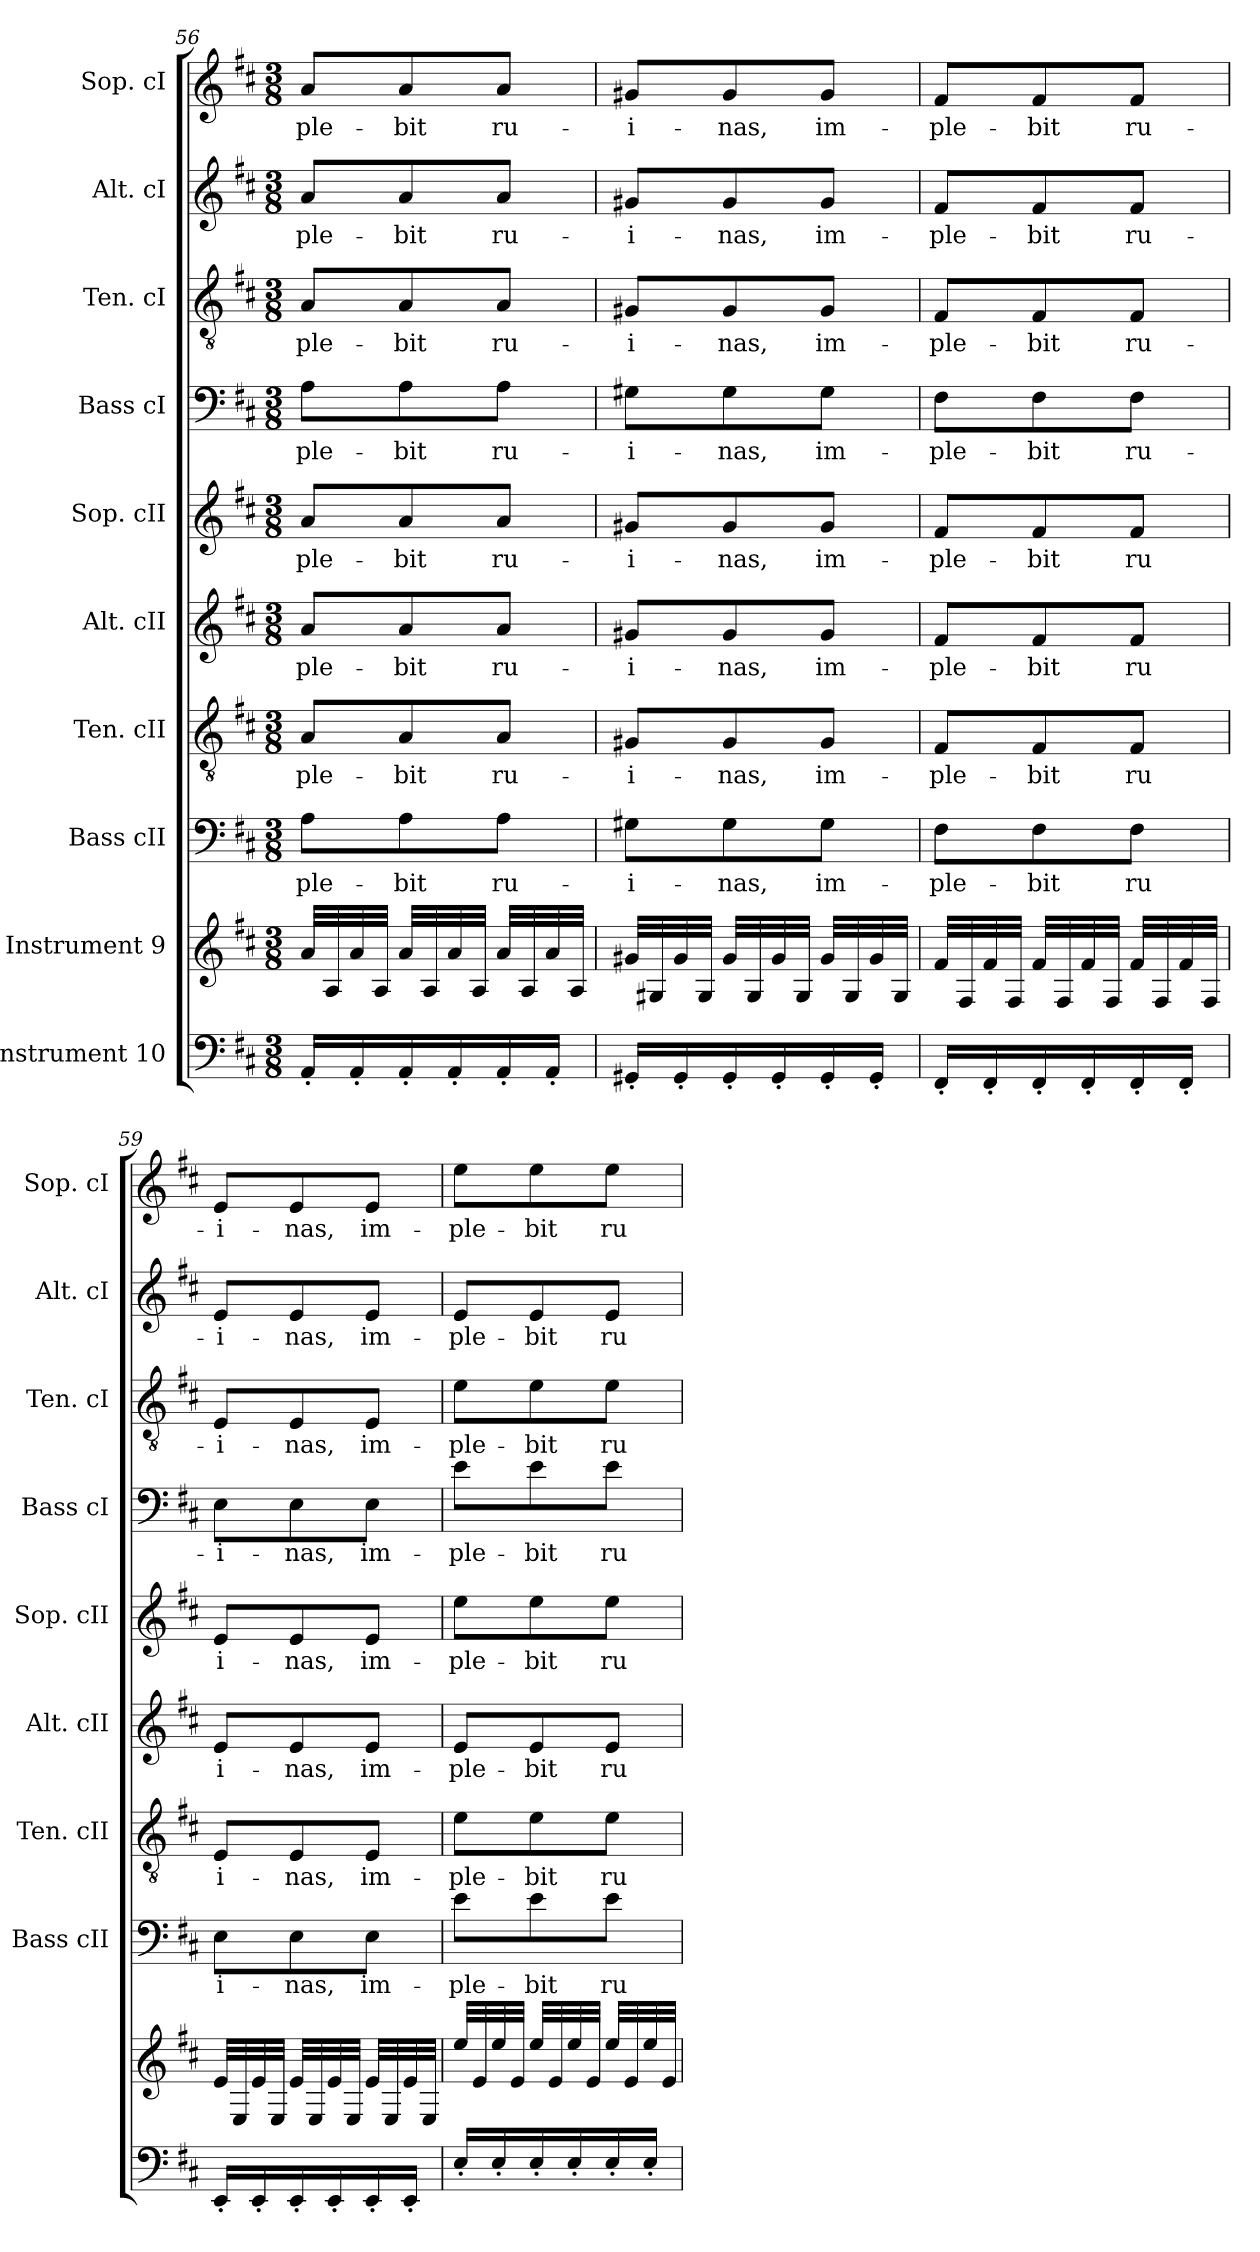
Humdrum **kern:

**kern	**kern	**kern	**text	**kern	**text	**kern	**text	**kern	**text	**kern	**text	**kern	**text	**kern	**text	**kern	**text
*part10	*part9	*part8	*part8	*part7	*part7	*part6	*part6	*part5	*part5	*part4	*part4	*part3	*part3	*part2	*part2	*part1	*part1
*staff10	*staff9	*staff8	*staff8	*staff7	*staff7	*staff6	*staff6	*staff5	*staff5	*staff4	*staff4	*staff3	*staff3	*staff2	*staff2	*staff1	*staff1
*I"Instrument 10	*I"Instrument 9	*I"Bass cII	*	*I"Ten. cII	*	*I"Alt. cII	*	*I"Sop. cII	*	*I"Bass cI	*	*I"Ten. cI	*	*I"Alt. cI	*	*I"Sop. cI	*
*	*	*I'Bass cII	*	*I'Ten. cII	*	*I'Alt. cII	*	*I'Sop. cII	*	*I'Bass cI	*	*I'Ten. cI	*	*I'Alt. cI	*	*I'Sop. cI	*
*clefF4	*clefG2	*clefF4	*	*clefGv2	*	*clefG2	*	*clefG2	*	*clefF4	*	*clefGv2	*	*clefG2	*	*clefG2	*
*k[f#c#]	*k[f#c#]	*k[f#c#]	*	*k[f#c#]	*	*k[f#c#]	*	*k[f#c#]	*	*k[f#c#]	*	*k[f#c#]	*	*k[f#c#]	*	*k[f#c#]	*
*D:	*D:	*D:	*	*D:	*	*D:	*	*D:	*	*D:	*	*D:	*	*D:	*	*D:	*
*M3/8	*M3/8	*M3/8	*	*M3/8	*	*M3/8	*	*M3/8	*	*M3/8	*	*M3/8	*	*M3/8	*	*M3/8	*
=56	=56	=56	=56	=56	=56	=56	=56	=56	=56	=56	=56	=56	=56	=56	=56	=56	=56
!	!	!	!LO:LY:b:cj	!	!LO:LY:b:cj	!	!LO:LY:b:cj	!	!LO:LY:b:cj	!	!LO:LY:b:cj	!	!LO:LY:b:cj	!	!LO:LY:b:cj	!	!LO:LY:b:cj
16AA'</L	32a/L	8A\L	-ple-	8A/L	-ple-	8a/L	-ple-	8a/L	-ple-	8A\L	-ple-	8A/L	-ple-	8a/L	-ple-	8a/L	-ple-
.	32A/	.	.	.	.	.	.	.	.	.	.	.	.	.	.	.	.
16AA'</	32a/	.	.	.	.	.	.	.	.	.	.	.	.	.	.	.	.
.	32A/J	.	.	.	.	.	.	.	.	.	.	.	.	.	.	.	.
!	!	!	!LO:LY:b:cj	!	!LO:LY:b:cj	!	!LO:LY:b:cj	!	!LO:LY:b:cj	!	!LO:LY:b:cj	!	!LO:LY:b:cj	!	!LO:LY:b:cj	!	!LO:LY:b:cj
16AA'</	32a/L	8A\	-bit	8A/	-bit	8a/	-bit	8a/	-bit	8A\	-bit	8A/	-bit	8a/	-bit	8a/	-bit
.	32A/	.	.	.	.	.	.	.	.	.	.	.	.	.	.	.	.
16AA'</	32a/	.	.	.	.	.	.	.	.	.	.	.	.	.	.	.	.
.	32A/J	.	.	.	.	.	.	.	.	.	.	.	.	.	.	.	.
!	!	!	!LO:LY:b:cj	!	!LO:LY:b:cj	!	!LO:LY:b:cj	!	!LO:LY:b:cj	!	!LO:LY:b:cj	!	!LO:LY:b:cj	!	!LO:LY:b:cj	!	!LO:LY:b:cj
16AA'</	32a/L	8A\J	ru-	8A/J	ru-	8a/J	ru-	8a/J	ru-	8A\J	ru-	8A/J	ru-	8a/J	ru-	8a/J	ru-
.	32A/	.	.	.	.	.	.	.	.	.	.	.	.	.	.	.	.
16AA'</J	32a/	.	.	.	.	.	.	.	.	.	.	.	.	.	.	.	.
.	32A/J	.	.	.	.	.	.	.	.	.	.	.	.	.	.	.	.
=57	=57	=57	=57	=57	=57	=57	=57	=57	=57	=57	=57	=57	=57	=57	=57	=57	=57
!	!	!	!LO:LY:b:cj	!	!LO:LY:b:cj	!	!LO:LY:b:cj	!	!LO:LY:b:cj	!	!LO:LY:b:cj	!	!LO:LY:b:cj	!	!LO:LY:b:cj	!	!LO:LY:b:cj
16GG#X'</L	32g#X/L	8G#X\L	-i-	8G#X/L	-i-	8g#X/L	-i-	8g#X/L	-i-	8G#X\L	-i-	8G#X/L	-i-	8g#X/L	-i-	8g#X/L	-i-
.	32G#X/	.	.	.	.	.	.	.	.	.	.	.	.	.	.	.	.
16GG#'</	32g#/	.	.	.	.	.	.	.	.	.	.	.	.	.	.	.	.
.	32G#/J	.	.	.	.	.	.	.	.	.	.	.	.	.	.	.	.
!	!	!	!LO:LY:b:cj	!	!LO:LY:b:cj	!	!LO:LY:b:cj	!	!LO:LY:b:cj	!	!LO:LY:b:cj	!	!LO:LY:b:cj	!	!LO:LY:b:cj	!	!LO:LY:b:cj
16GG#'</	32g#/L	8G#\	-nas,	8G#/	-nas,	8g#/	-nas,	8g#/	-nas,	8G#\	-nas,	8G#/	-nas,	8g#/	-nas,	8g#/	-nas,
.	32G#/	.	.	.	.	.	.	.	.	.	.	.	.	.	.	.	.
16GG#'</	32g#/	.	.	.	.	.	.	.	.	.	.	.	.	.	.	.	.
.	32G#/J	.	.	.	.	.	.	.	.	.	.	.	.	.	.	.	.
!	!	!	!LO:LY:b:cj	!	!LO:LY:b:cj	!	!LO:LY:b:cj	!	!LO:LY:b:cj	!	!LO:LY:b:cj	!	!LO:LY:b:cj	!	!LO:LY:b:cj	!	!LO:LY:b:cj
16GG#'</	32g#/L	8G#\J	im-	8G#/J	im-	8g#/J	im-	8g#/J	im-	8G#\J	im-	8G#/J	im-	8g#/J	im-	8g#/J	im-
.	32G#/	.	.	.	.	.	.	.	.	.	.	.	.	.	.	.	.
16GG#'</J	32g#/	.	.	.	.	.	.	.	.	.	.	.	.	.	.	.	.
.	32G#/J	.	.	.	.	.	.	.	.	.	.	.	.	.	.	.	.
=58	=58	=58	=58	=58	=58	=58	=58	=58	=58	=58	=58	=58	=58	=58	=58	=58	=58
!	!	!	!LO:LY:b:cj	!	!LO:LY:b:cj	!	!LO:LY:b:cj	!	!LO:LY:b:cj	!	!LO:LY:b:cj	!	!LO:LY:b:cj	!	!LO:LY:b:cj	!	!LO:LY:b:cj
16FF#'</L	32f#/L	8F#\L	-ple-	8F#/L	-ple-	8f#/L	-ple-	8f#/L	-ple-	8F#\L	-ple-	8F#/L	-ple-	8f#/L	-ple-	8f#/L	-ple-
.	32F#/	.	.	.	.	.	.	.	.	.	.	.	.	.	.	.	.
16FF#'</	32f#/	.	.	.	.	.	.	.	.	.	.	.	.	.	.	.	.
.	32F#/J	.	.	.	.	.	.	.	.	.	.	.	.	.	.	.	.
!	!	!	!LO:LY:b:cj	!	!LO:LY:b:cj	!	!LO:LY:b:cj	!	!LO:LY:b:cj	!	!LO:LY:b:cj	!	!LO:LY:b:cj	!	!LO:LY:b:cj	!	!LO:LY:b:cj
16FF#'</	32f#/L	8F#\	-bit	8F#/	-bit	8f#/	-bit	8f#/	-bit	8F#\	-bit	8F#/	-bit	8f#/	-bit	8f#/	-bit
.	32F#/	.	.	.	.	.	.	.	.	.	.	.	.	.	.	.	.
16FF#'</	32f#/	.	.	.	.	.	.	.	.	.	.	.	.	.	.	.	.
.	32F#/J	.	.	.	.	.	.	.	.	.	.	.	.	.	.	.	.
!	!	!	!LO:LY:b:cj	!	!LO:LY:b:cj	!	!LO:LY:b:cj	!	!LO:LY:b:cj	!	!LO:LY:b:cj	!	!LO:LY:b:cj	!	!LO:LY:b:cj	!	!LO:LY:b:cj
16FF#'</	32f#/L	8F#\J	ru	8F#/J	ru	8f#/J	ru	8f#/J	ru	8F#\J	ru-	8F#/J	ru-	8f#/J	ru-	8f#/J	ru-
.	32F#/	.	.	.	.	.	.	.	.	.	.	.	.	.	.	.	.
16FF#'</J	32f#/	.	.	.	.	.	.	.	.	.	.	.	.	.	.	.	.
.	32F#/J	.	.	.	.	.	.	.	.	.	.	.	.	.	.	.	.
!!LO:PB:g=z
=59	=59	=59	=59	=59	=59	=59	=59	=59	=59	=59	=59	=59	=59	=59	=59	=59	=59
!	!	!	!LO:LY:b:cj	!	!LO:LY:b:cj	!	!LO:LY:b:cj	!	!LO:LY:b:cj	!	!LO:LY:b:cj	!	!LO:LY:b:cj	!	!LO:LY:b:cj	!	!LO:LY:b:cj
16EE'</L	32e/L	8E\L	i-	8E/L	i-	8e/L	i-	8e/L	i-	8E\L	-i-	8E/L	-i-	8e/L	-i-	8e/L	-i-
.	32E/	.	.	.	.	.	.	.	.	.	.	.	.	.	.	.	.
16EE'</	32e/	.	.	.	.	.	.	.	.	.	.	.	.	.	.	.	.
.	32E/J	.	.	.	.	.	.	.	.	.	.	.	.	.	.	.	.
!	!	!	!LO:LY:b:cj	!	!LO:LY:b:cj	!	!LO:LY:b:cj	!	!LO:LY:b:cj	!	!LO:LY:b:cj	!	!LO:LY:b:cj	!	!LO:LY:b:cj	!	!LO:LY:b:cj
16EE'</	32e/L	8E\	-nas,	8E/	-nas,	8e/	-nas,	8e/	-nas,	8E\	-nas,	8E/	-nas,	8e/	-nas,	8e/	-nas,
.	32E/	.	.	.	.	.	.	.	.	.	.	.	.	.	.	.	.
16EE'</	32e/	.	.	.	.	.	.	.	.	.	.	.	.	.	.	.	.
.	32E/J	.	.	.	.	.	.	.	.	.	.	.	.	.	.	.	.
!	!	!	!LO:LY:b:cj	!	!LO:LY:b:cj	!	!LO:LY:b:cj	!	!LO:LY:b:cj	!	!LO:LY:b:cj	!	!LO:LY:b:cj	!	!LO:LY:b:cj	!	!LO:LY:b:cj
16EE'</	32e/L	8E\J	im-	8E/J	im-	8e/J	im-	8e/J	im-	8E\J	im-	8E/J	im-	8e/J	im-	8e/J	im-
.	32E/	.	.	.	.	.	.	.	.	.	.	.	.	.	.	.	.
16EE'</J	32e/	.	.	.	.	.	.	.	.	.	.	.	.	.	.	.	.
.	32E/J	.	.	.	.	.	.	.	.	.	.	.	.	.	.	.	.
=60	=60	=60	=60	=60	=60	=60	=60	=60	=60	=60	=60	=60	=60	=60	=60	=60	=60
!	!	!	!LO:LY:b:cj	!	!LO:LY:b:cj	!	!LO:LY:b:cj	!	!LO:LY:b:cj	!	!LO:LY:b:cj	!	!LO:LY:b:cj	!	!LO:LY:b:cj	!	!LO:LY:b:cj
16E'</L	32ee/L	8e\L	-ple-	8e\L	-ple-	8e/L	-ple-	8ee\L	-ple-	8e\L	-ple-	8e\L	-ple-	8e/L	-ple-	8ee\L	-ple-
.	32e/	.	.	.	.	.	.	.	.	.	.	.	.	.	.	.	.
16E'</	32ee/	.	.	.	.	.	.	.	.	.	.	.	.	.	.	.	.
.	32e/J	.	.	.	.	.	.	.	.	.	.	.	.	.	.	.	.
!	!	!	!LO:LY:b:cj	!	!LO:LY:b:cj	!	!LO:LY:b:cj	!	!LO:LY:b:cj	!	!LO:LY:b:cj	!	!LO:LY:b:cj	!	!LO:LY:b:cj	!	!LO:LY:b:cj
16E'</	32ee/L	8e\	-bit	8e\	-bit	8e/	-bit	8ee\	-bit	8e\	-bit	8e\	-bit	8e/	-bit	8ee\	-bit
.	32e/	.	.	.	.	.	.	.	.	.	.	.	.	.	.	.	.
16E'</	32ee/	.	.	.	.	.	.	.	.	.	.	.	.	.	.	.	.
.	32e/J	.	.	.	.	.	.	.	.	.	.	.	.	.	.	.	.
!	!	!	!LO:LY:b:cj	!	!LO:LY:b:cj	!	!LO:LY:b:cj	!	!LO:LY:b:cj	!	!LO:LY:b:cj	!	!LO:LY:b:cj	!	!LO:LY:b:cj	!	!LO:LY:b:cj
16E'</	32ee/L	8e\J	ru-	8e\J	ru-	8e/J	ru-	8ee\J	ru-	8e\J	ru-	8e\J	ru-	8e/J	ru-	8ee\J	ru-
.	32e/	.	.	.	.	.	.	.	.	.	.	.	.	.	.	.	.
16E'</J	32ee/	.	.	.	.	.	.	.	.	.	.	.	.	.	.	.	.
.	32e/J	.	.	.	.	.	.	.	.	.	.	.	.	.	.	.	.
=	=	=	=	=	=	=	=	=	=	=	=	=	=	=	=	=	=
*-	*-	*-	*-	*-	*-	*-	*-	*-	*-	*-	*-	*-	*-	*-	*-	*-	*-
